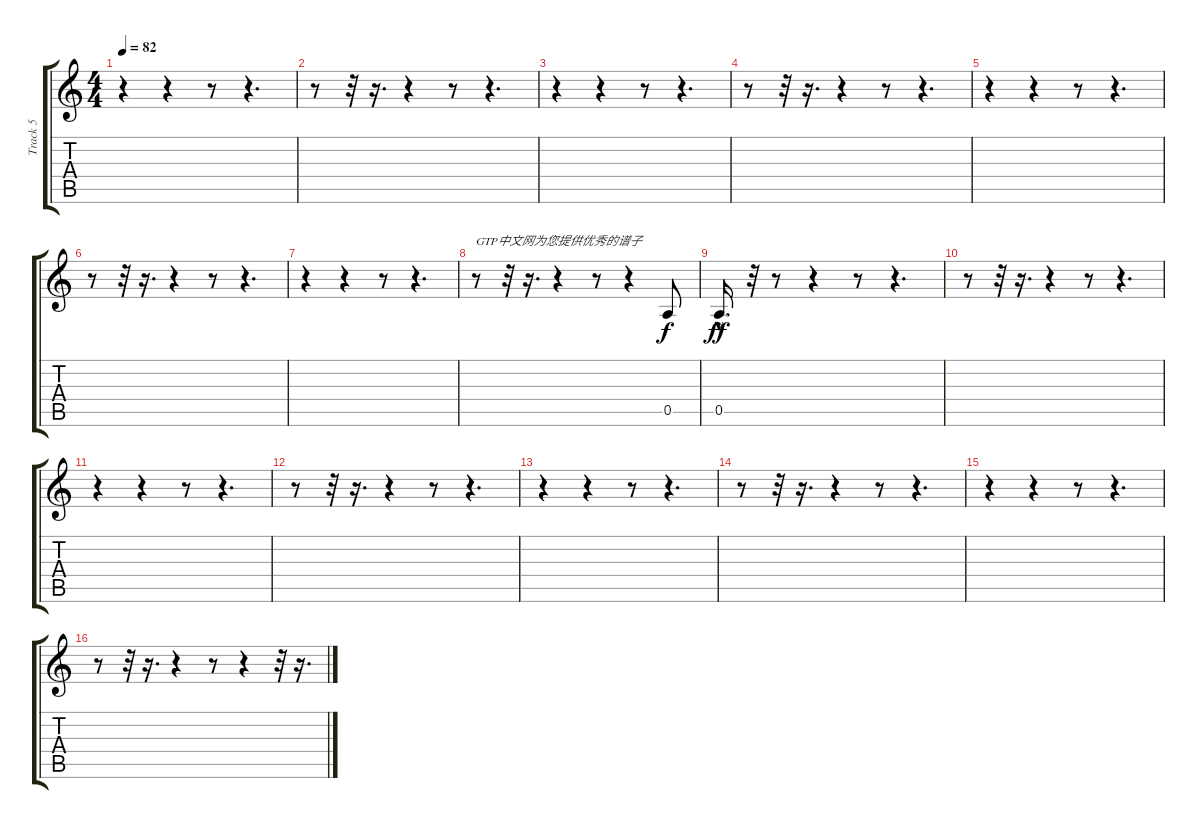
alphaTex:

\track ("Track 5" "Track 5") {instrument electricbassfinger}
\staff {score tabs}
\tuning (E4 B3 G3 D3 A2 E2) {hide}
\ts (4 4)
\tempo 82
\clef g2
\ks c
r.4{dy f instrument electricbassfinger} r.4 r.8 r.4{d} |
r.8 r.32 r.16{d} r.4 r.8 r.4{d} |
r.4 r.4 r.8 r.4{d} |
r.8 r.32 r.16{d} r.4 r.8 r.4{d} |
r.4 r.4 r.8 r.4{d} |
r.8 r.32 r.16{d} r.4 r.8 r.4{d} |
r.4 r.4 r.8 r.4{d} |
r.8{txt "GTP中文网为您提供优秀的谱子"} r.32 r.16{d} r.4 r.8 r.4 0.5.8 |
0.5{hac}.16{d dy ff} r.32 r.8 r.4 r.8 r.4{d} |
r.8 r.32 r.16{d} r.4 r.8 r.4{d} |
r.4 r.4 r.8 r.4{d} |
r.8 r.32 r.16{d} r.4 r.8 r.4{d} |
r.4 r.4 r.8 r.4{d} |
r.8 r.32 r.16{d} r.4 r.8 r.4{d} |
r.4 r.4 r.8 r.4{d} |
r.8 r.32 r.16{d} r.4 r.8 r.4 r.32 r.16{d}
